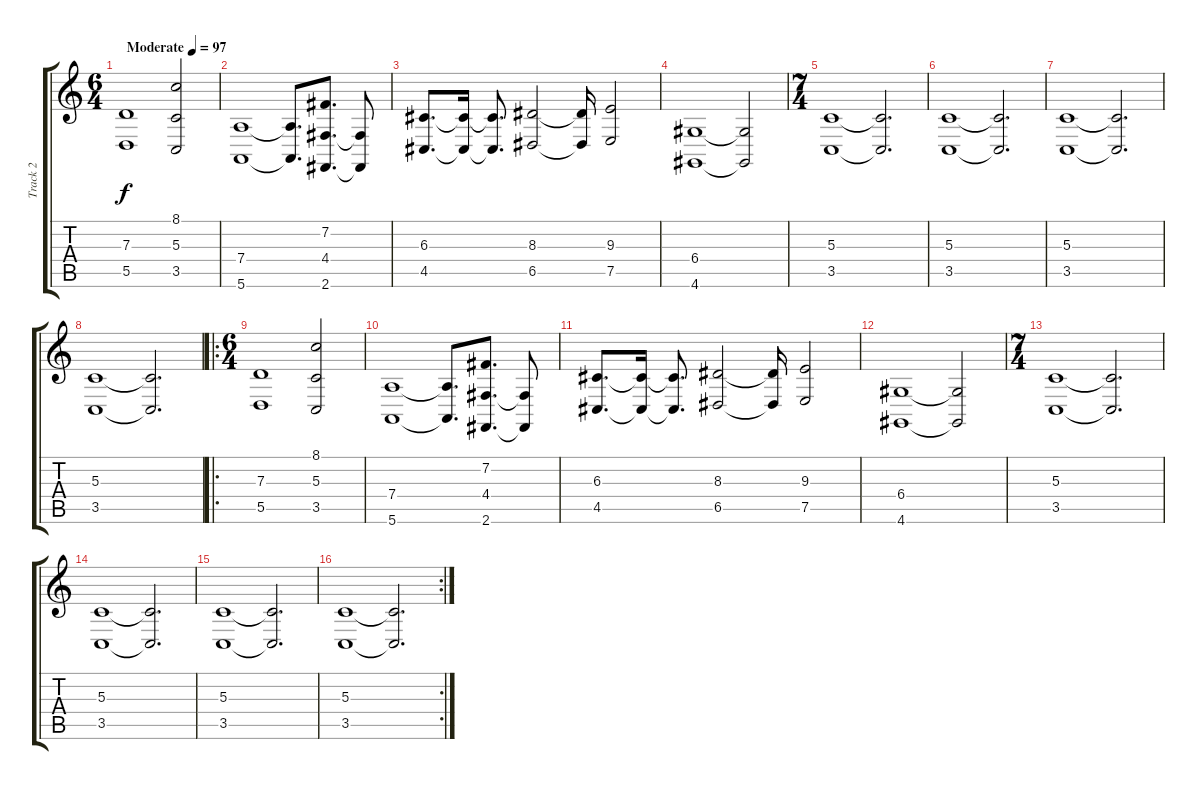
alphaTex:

\track ("Track 2" "Track 2") {instrument synthstrings2}
\staff {score tabs}
\tuning (E4 B3 G3 D3 A2 E2) {hide}
\ts (6 4)
\tempo (97 "Moderate")
\clef g2
\ks c
(7.3 5.5).1{dy f instrument synthstrings2} (8.1 5.3 3.5).2 |
(7.4 5.6).1 (7.4{t} 5.6{t}).8{d} (7.2 4.4 2.6).8{d} (4.4{t} 2.6{t}).8 |
(6.3 4.5).8{d} (6.3{t} 4.5{t}).16 (6.3{t} 4.5{t}).8{d} (8.3 6.5).2 (8.3{t} 6.5{t}).16 (9.3 7.5).2 |
(6.4 4.6).1 (6.4{t} 4.6{t}).2 |
\ts (7 4)
(5.3 3.5).1 (5.3{t} 3.5{t}).2{d} |
(5.3 3.5).1 (5.3{t} 3.5{t}).2{d} |
(5.3 3.5).1 (5.3{t} 3.5{t}).2{d} |
(5.3 3.5).1 (5.3{t} 3.5{t}).2{d} |
\ro
\ts (6 4)
(7.3 5.5).1 (8.1 5.3 3.5).2 |
(7.4 5.6).1 (7.4{t} 5.6{t}).8{d} (7.2 4.4 2.6).8{d} (4.4{t} 2.6{t}).8 |
(6.3 4.5).8{d} (6.3{t} 4.5{t}).16 (6.3{t} 4.5{t}).8{d} (8.3 6.5).2 (8.3{t} 6.5{t}).16 (9.3 7.5).2 |
(6.4 4.6).1 (6.4{t} 4.6{t}).2 |
\ts (7 4)
(5.3 3.5).1 (5.3{t} 3.5{t}).2{d} |
(5.3 3.5).1 (5.3{t} 3.5{t}).2{d} |
(5.3 3.5).1 (5.3{t} 3.5{t}).2{d} |
\rc 2
(5.3 3.5).1 (5.3{t} 3.5{t}).2{d}
